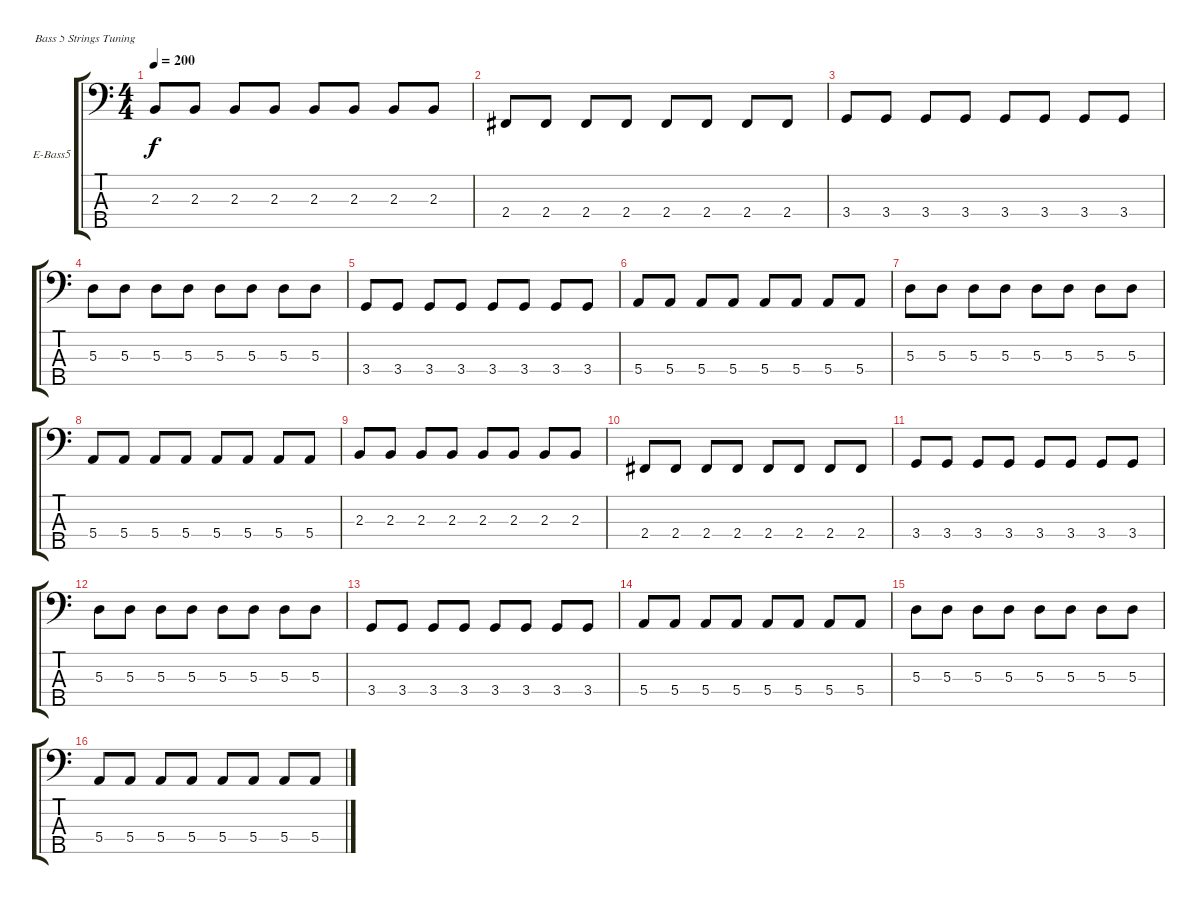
\bracketExtendMode groupsimilarinstruments
\firstSystemTrackNameOrientation horizontal
\otherSystemsTrackNameOrientation horizontal
\track ("Bajo" "E-Bass5") {instrument electricbassfinger}
\staff {score tabs}
\tuning (G2 D2 A1 E1 B0)
\ts (4 4)
\tempo 200
\clef f4
\ks c
2.3.8{dy f} 2.3.8 2.3.8 2.3.8 2.3.8 2.3.8 2.3.8 2.3.8 |
2.4.8 2.4.8 2.4.8 2.4.8 2.4.8 2.4.8 2.4.8 2.4.8 |
3.4.8 3.4.8 3.4.8 3.4.8 3.4.8 3.4.8 3.4.8 3.4.8 |
5.3.8 5.3.8 5.3.8 5.3.8 5.3.8 5.3.8 5.3.8 5.3.8 |
3.4.8 3.4.8 3.4.8 3.4.8 3.4.8 3.4.8 3.4.8 3.4.8 |
5.4.8 5.4.8 5.4.8 5.4.8 5.4.8 5.4.8 5.4.8 5.4.8 |
5.3.8 5.3.8 5.3.8 5.3.8 5.3.8 5.3.8 5.3.8 5.3.8 |
5.4.8 5.4.8 5.4.8 5.4.8 5.4.8 5.4.8 5.4.8 5.4.8 |
2.3.8 2.3.8 2.3.8 2.3.8 2.3.8 2.3.8 2.3.8 2.3.8 |
2.4.8 2.4.8 2.4.8 2.4.8 2.4.8 2.4.8 2.4.8 2.4.8 |
3.4.8 3.4.8 3.4.8 3.4.8 3.4.8 3.4.8 3.4.8 3.4.8 |
5.3.8 5.3.8 5.3.8 5.3.8 5.3.8 5.3.8 5.3.8 5.3.8 |
3.4.8 3.4.8 3.4.8 3.4.8 3.4.8 3.4.8 3.4.8 3.4.8 |
5.4.8 5.4.8 5.4.8 5.4.8 5.4.8 5.4.8 5.4.8 5.4.8 |
5.3.8 5.3.8 5.3.8 5.3.8 5.3.8 5.3.8 5.3.8 5.3.8 |
5.4.8 5.4.8 5.4.8 5.4.8 5.4.8 5.4.8 5.4.8 5.4.8
